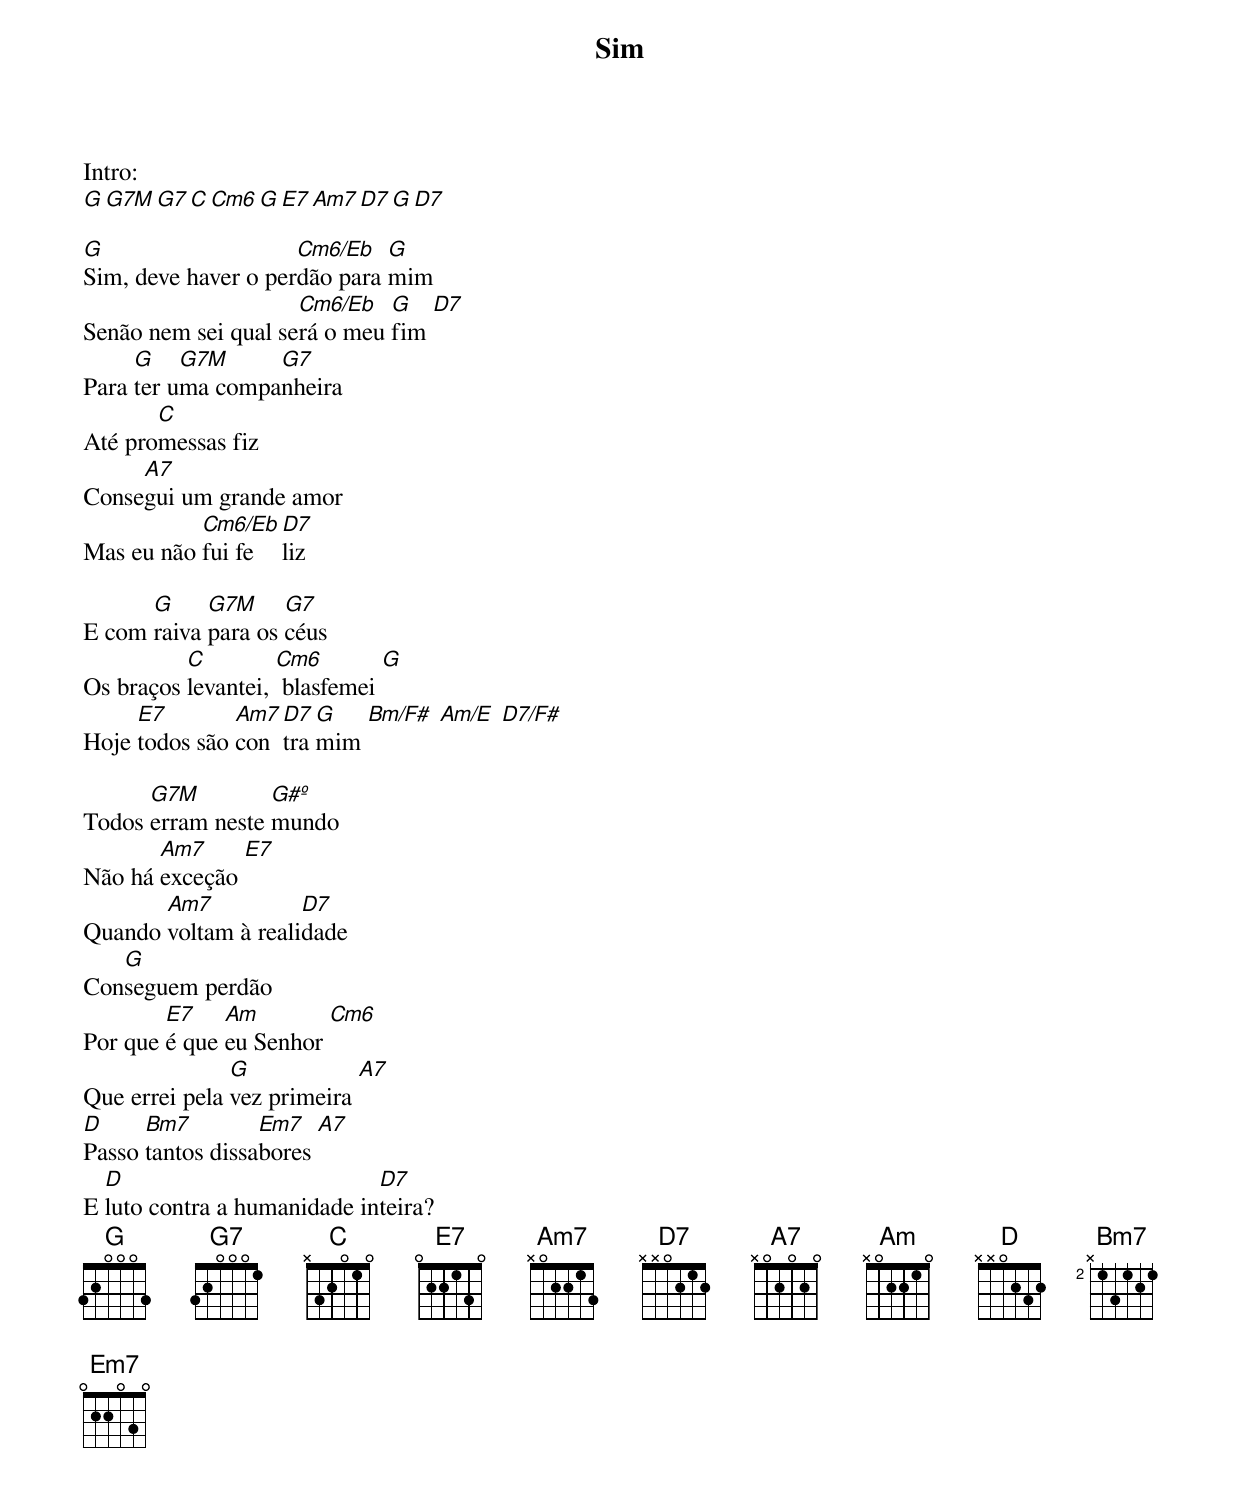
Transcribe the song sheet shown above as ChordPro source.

{title: Sim}
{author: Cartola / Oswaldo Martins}
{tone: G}

Intro:
[G][G7M][G7][C][Cm6][G][E7][Am7][D7][G][D7]

[G]Sim, deve haver o per[Cm6/Eb]dão para [G]mim
Senão nem sei qual se[Cm6/Eb]rá o meu [G]fim [D7]
Para [G]ter u[G7M]ma compa[G7]nheira
Até pro[C]messas fiz
Conse[A7]gui um grande amor
Mas eu não [Cm6/Eb]fui fe[D7]liz

E com [G]raiva [G7M]para os [G7]céus
Os braços [C]levantei, [Cm6] blasfemei [G]
Hoje [E7]todos são [Am7]con[D7]tra [G]mim [Bm/F#] [Am/E] [D7/F#]

Todos [G7M]erram neste [G#º]mundo
Não há [Am7]exceção [E7]
Quando [Am7]voltam à reali[D7]dade
Con[G]seguem perdão
Por que [E7]é que [Am]eu Senhor [Cm6]
Que errei pela [G]vez primeira [A7]
[D]Passo [Bm7]tantos dissa[Em7]bores [A7]
E [D]luto contra a humanidade in[D7]teira?
